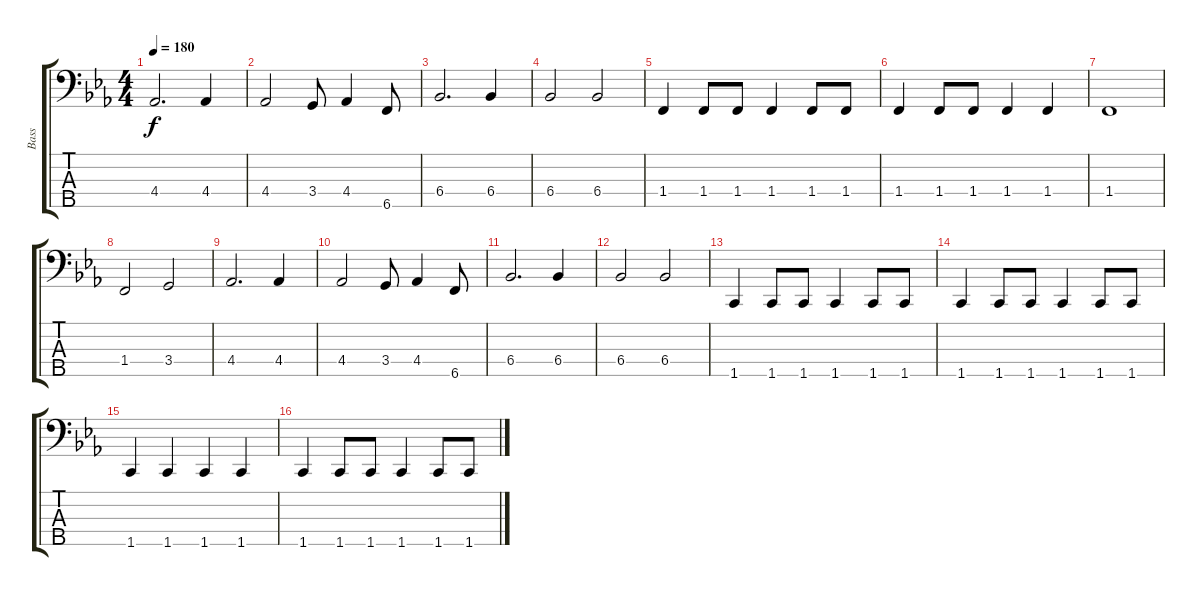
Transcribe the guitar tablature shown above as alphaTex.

\track ("Bass" "Bass") {instrument electricbassfinger}
\staff {score tabs}
\tuning (G2 D2 A1 E1 B0) {hide}
\ts (4 4)
\tempo 180
\clef f4
\ks cminor
4.4.2{d dy f} 4.4.4 |
4.4.2 3.4.8 4.4.4 6.5.8 |
6.4.2{d} 6.4.4 |
6.4.2 6.4.2 |
1.4.4 1.4.8 1.4.8 1.4.4 1.4.8 1.4.8 |
1.4.4 1.4.8 1.4.8 1.4.4 1.4.4 |
1.4.1 |
1.4.2 3.4.2 |
4.4.2{d} 4.4.4 |
4.4.2 3.4.8 4.4.4 6.5.8 |
6.4.2{d} 6.4.4 |
6.4.2 6.4.2 |
1.5.4 1.5.8 1.5.8 1.5.4 1.5.8 1.5.8 |
1.5.4 1.5.8 1.5.8 1.5.4 1.5.8 1.5.8 |
1.5.4 1.5.4 1.5.4 1.5.4 |
1.5.4 1.5.8 1.5.8 1.5.4 1.5.8 1.5.8
